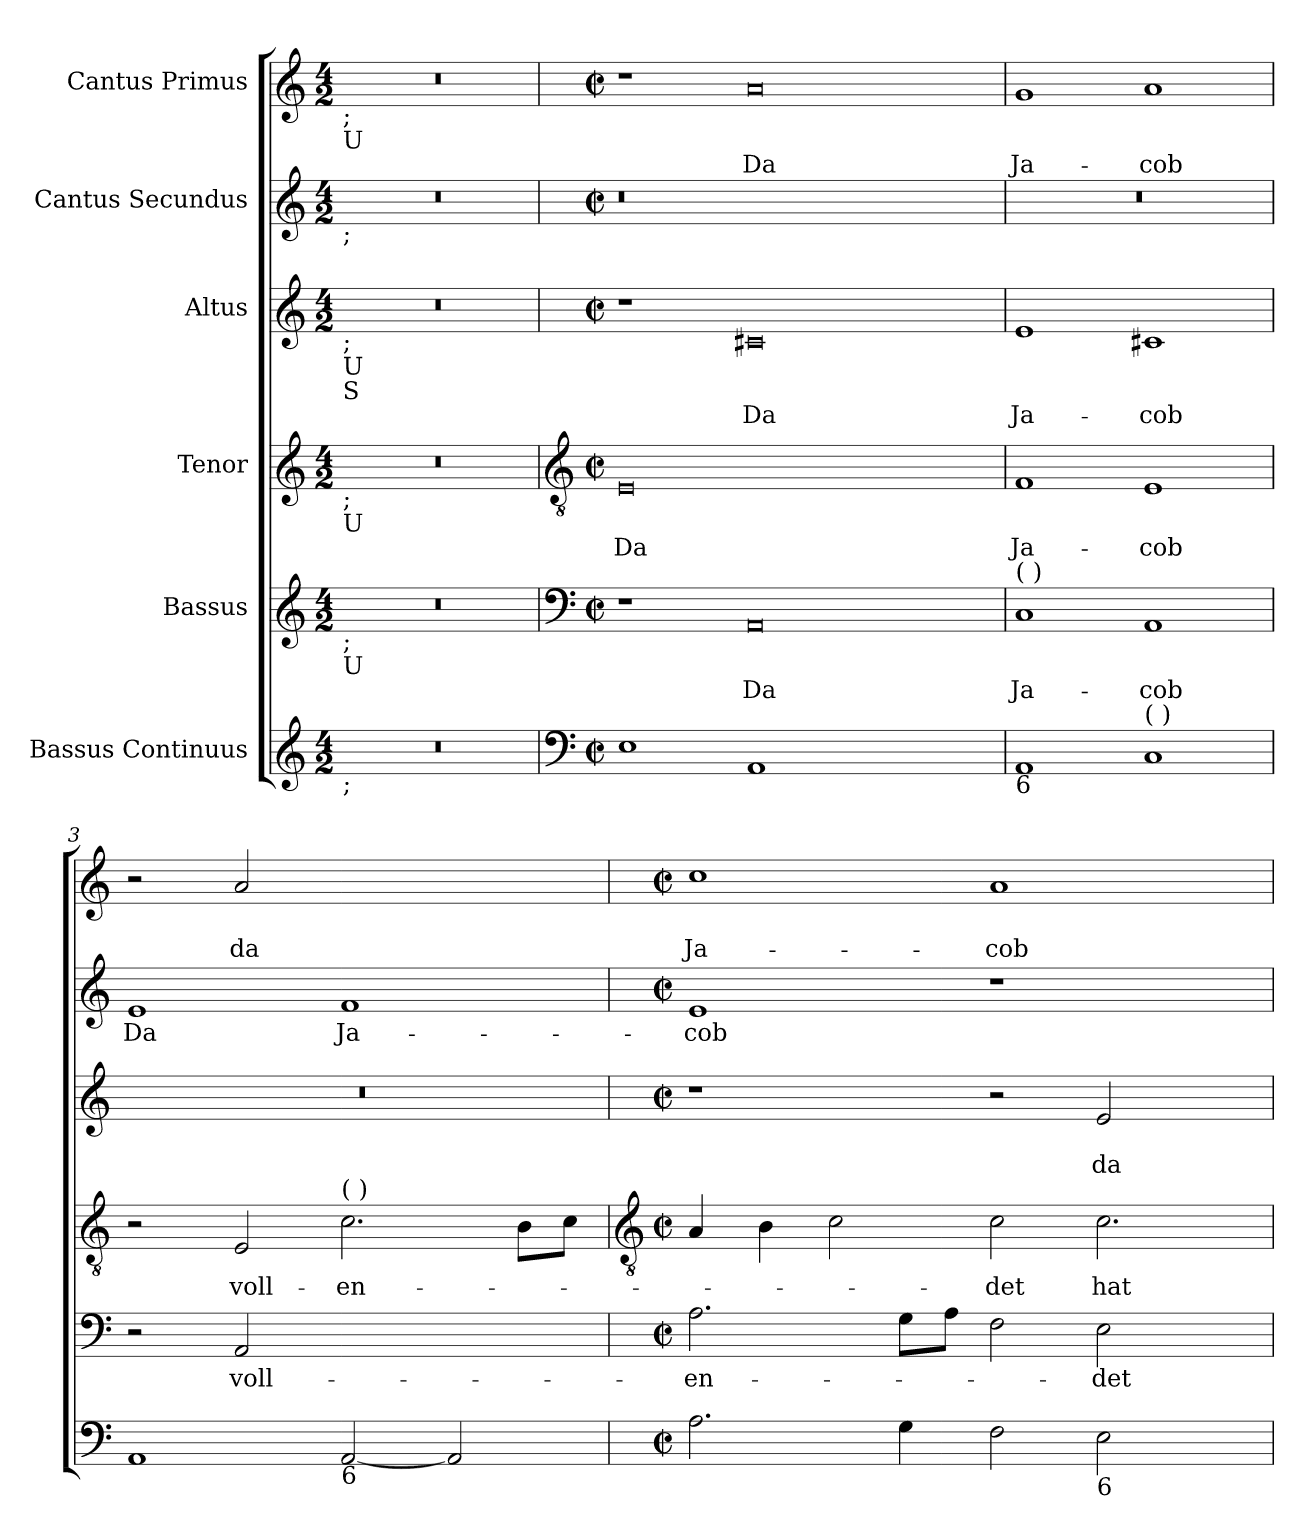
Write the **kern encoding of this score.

**kern	**kern	**text	**kern	**text	**kern	**text	**text	**kern	**text	**kern	**text	**text
*part6	*part5	*part5	*part4	*part4	*part3	*part3	*part3	*part2	*part2	*part1	*part1	*part1
*staff6	*staff5	*staff5	*staff4	*staff4	*staff3	*staff3	*staff3	*staff2	*staff2	*staff1	*staff1	*staff1
*I"Bassus Continuus	*I"Bassus	*	*I"Tenor	*	*I"Altus	*	*	*I"Cantus Secundus	*	*I"Cantus Primus	*	*
*clefG2	*clefG2	*	*clefG2	*	*clefG2	*	*	*clefG2	*	*clefG2	*	*
*k[]	*k[]	*	*k[]	*	*k[]	*	*	*k[]	*	*k[]	*	*
*C:	*C:	*	*C:	*	*C:	*	*	*C:	*	*C:	*	*
*M4/2	*M4/2	*	*M4/2	*	*M4/2	*	*	*M4/2	*	*M4/2	*	*
=	=	=	=	=	=	=	=	=	=	=	=	=
!	!	!	!	!	!	!	!	!	!	!LO:TX:b:t=;	!	!
!	!	!	!	!	!	!	!	!	!	!LO:TX:b:t=U	!	!
!	!	!	!	!	!	!	!	!LO:TX:b:t=;	!	!	!	!
!	!	!	!	!	!LO:TX:b:t=;	!	!	!	!	!	!	!
!	!	!	!	!	!LO:TX:b:t=U	!	!	!	!	!	!	!
!	!	!	!	!	!LO:TX:b:t=S	!	!	!	!	!	!	!
!	!	!	!LO:TX:b:t=;	!	!	!	!	!	!	!	!	!
!	!	!	!LO:TX:b:t=U	!	!	!	!	!	!	!	!	!
!	!LO:TX:b:t=;	!	!	!	!	!	!	!	!	!	!	!
!	!LO:TX:b:t=U	!	!	!	!	!	!	!	!	!	!	!
!LO:TX:b:t=;	!	!	!	!	!	!	!	!	!	!	!	!
0r	0r	.	0r	.	0r	.	.	0r	.	0r	.	.
!!LO:LB:g=z
=1	=1	=1	=1	=1	=1	=1	=1	=1	=1	=1	=1	=1
*clefF4	*clefF4	*	*clefGv2	*	*	*	*	*	*	*	*	*
*M4/2	*M4/2	*	*M4/2	*	*M4/2	*	*	*M4/2	*	*M4/2	*	*
*met(c|)	*met(c|)	*	*met(c|)	*	*met(c|)	*	*	*met(c|)	*	*met(c|)	*	*
!	!	!	!	!LO:LY:b	!	!	!	!	!	!	!	!
1E	1r	.	0E	Da	1r	.	.	0r	.	1r	.	.
!	!	!LO:LY:b	!	!	!	!LO:LY:b	!	!	!	!	!LO:LY:b	!
1AA	0AA	Da	.	.	0c#X	Da	.	.	.	0a	Da	.
1ryy	.	.	1ryy	.	.	.	.	1ryy	.	.	.	.
=2	=2	=2	=2	=2	=2	=2	=2	=2	=2	=2	=2	=2
!	!LO:TX:a:t=(  )	!	!	!	!	!	!	!	!	!	!	!
!LO:TX:b:t=6	!	!	!	!	!	!	!	!	!	!	!	!
!	!	!LO:LY:b	!	!LO:LY:b	!	!LO:LY:b	!	!	!	!	!LO:LY:b	!
1AA	1C	Ja-	1F	Ja-	1e	Ja-	.	0r	.	1g	Ja-	.
!LO:TX:a:t=(  )	!	!	!	!	!	!	!	!	!	!	!	!
!	!	!LO:LY:b	!	!LO:LY:b	!	!LO:LY:b	!	!	!	!	!LO:LY:b	!
1C	1AA	-cob	1E	-cob	1c#X	-cob	.	.	.	1a	-cob	.
=3	=3	=3	=3	=3	=3	=3	=3	=3	=3	=3	=3	=3
!	!	!	!	!	!	!	!	!	!LO:LY:b	!	!	!
1AA	2r	.	2r	.	0r	.	.	1e	Da	2r	.	.
!	!	!LO:LY:b	!	!LO:LY:b	!	!	!	!	!	!	!	!LO:LY:b
.	2AA	voll-	2E	voll-	.	.	.	.	.	2a	.	da
!	!	!	!LO:TX:a:t=(  )	!	!	!	!	!	!	!	!	!
!LO:TX:b:t=6	!	!	!	!	!	!	!	!	!	!	!	!
!	!	!	!	!LO:LY:b	!	!	!	!	!LO:LY:b	!	!	!
[2AA	1ryy	.	2.c	-en-	.	.	.	1f	Ja-	1ryy	.	.
2AA]	.	.	.	.	.	.	.	.	.	.	.	.
.	.	.	8BL	.	.	.	.	.	.	.	.	.
.	.	.	8cJ	.	.	.	.	.	.	.	.	.
!!LO:LB:g=z
=4	=4	=4	=4	=4	=4	=4	=4	=4	=4	=4	=4	=4
*	*	*	*clefGv2	*	*	*	*	*	*	*	*	*
*M4/2	*M4/2	*	*M4/2	*	*M4/2	*	*	*M4/2	*	*M4/2	*	*
*met(c|)	*met(c|)	*	*met(c|)	*	*met(c|)	*	*	*met(c|)	*	*met(c|)	*	*
!	!	!LO:LY:b	!	!	!	!	!	!	!LO:LY:b	!	!	!LO:LY:b
2.A	2.A	-en-	4A	.	1r	.	.	1e	-cob	1cc	.	Ja-
.	.	.	4B	.	.	.	.	.	.	.	.	.
.	.	.	2c	.	.	.	.	.	.	.	.	.
4G	8GL	.	.	.	.	.	.	.	.	.	.	.
.	8AJ	.	.	.	.	.	.	.	.	.	.	.
!	!	!	!	!LO:LY:b	!	!	!	!	!	!	!	!LO:LY:b
2F	2F	.	2c	-det	2r	.	.	1r	.	1a	.	-cob
!LO:TX:b:t=6	!	!	!	!	!	!	!	!	!	!	!	!
!	!	!LO:LY:b	!	!LO:LY:b	!	!	!LO:LY:b	!	!	!	!	!
2E	2E	-det	2.c	hat	2e	.	da	.	.	.	.	.
4ryy	4ryy	.	.	.	4ryy	.	.	4ryy	.	4ryy	.	.
=	=	=	=	=	=	=	=	=	=	=	=	=
*-	*-	*-	*-	*-	*-	*-	*-	*-	*-	*-	*-	*-
